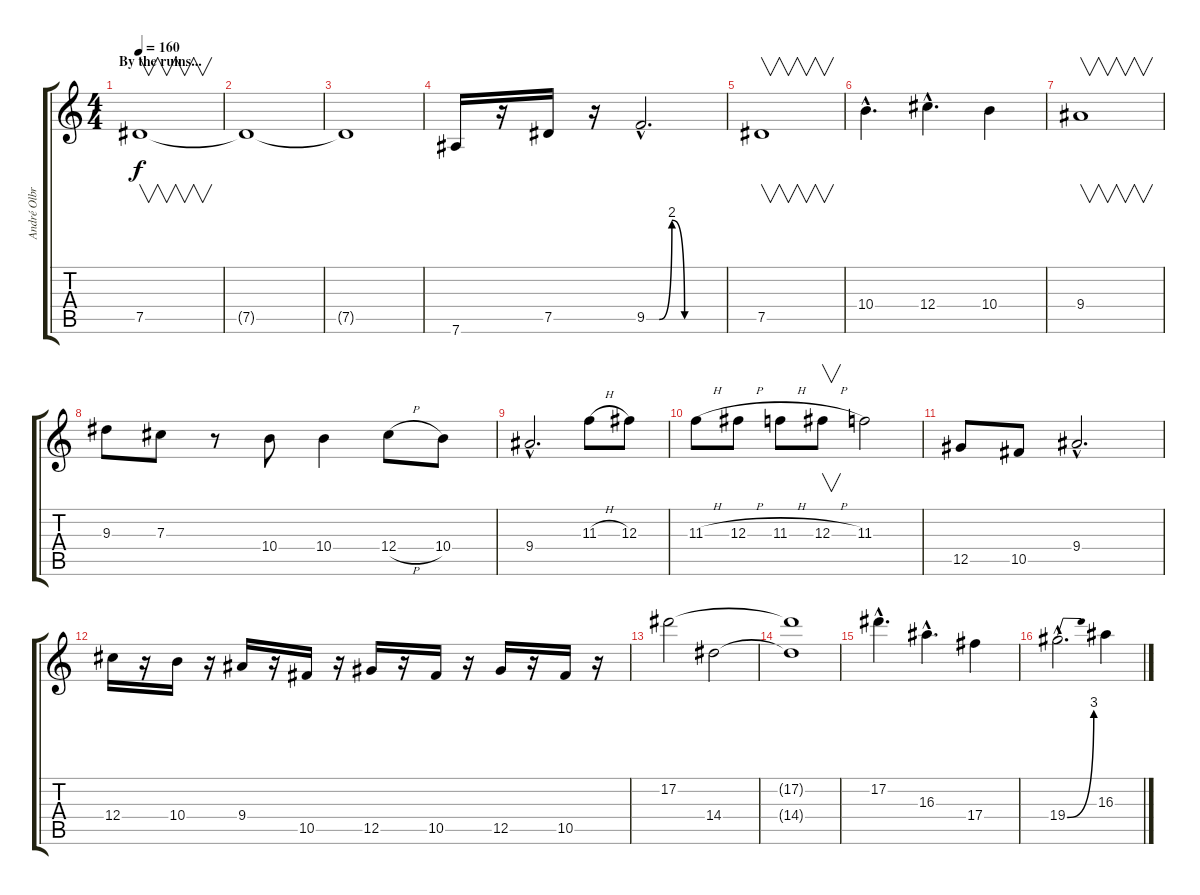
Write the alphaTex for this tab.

\track ("André Olbrich" "André Olbr") {instrument distortionguitar}
\staff {score tabs}
\tuning (Eb4 Bb3 Gb3 Db3 Ab2 Eb2) {hide}
\ts (4 4)
\section ("" "By the ruins...")
\tempo 160
\clef g2
\ks c
7.5.1{v dy f} |
7.5{t}.1 |
7.5{t}.1 |
7.6.16 r.16 7.5.16 r.16 9.5{be (custom 0 0 5 0 10 0 20 8 30 0 60 0) hac}.2{d} |
7.5.1{v} |
10.4{hac}.4{d} 12.4{hac}.4{d} 10.4.4 |
9.4.1{v} |
9.3.8 7.3.8 r.8 10.4.8 10.4.4 12.4{h}.8 10.4.8 |
9.4{hac}.2{d} 11.3{h}.8 12.3.8 |
11.3{h}.8 12.3{h}.8 11.3{h}.8 12.3{h}.8{v} 11.3.2 |
12.5.8 10.5.8 9.4{hac}.2{d} |
12.4.16 r.16 10.4.16 r.16 9.4.16 r.16 10.5.16 r.16 12.5.16 r.16 10.5.16 r.16 12.5.16 r.16 10.5.16 r.16 |
17.2.2 14.4.2 |
(17.2{t} 14.4{t}).1 |
17.2{hac}.4{d} 16.3{hac}.4{d} 17.4.4 |
19.4{be (bend 0 0 60 12) hac}.2{d} 16.3.4
